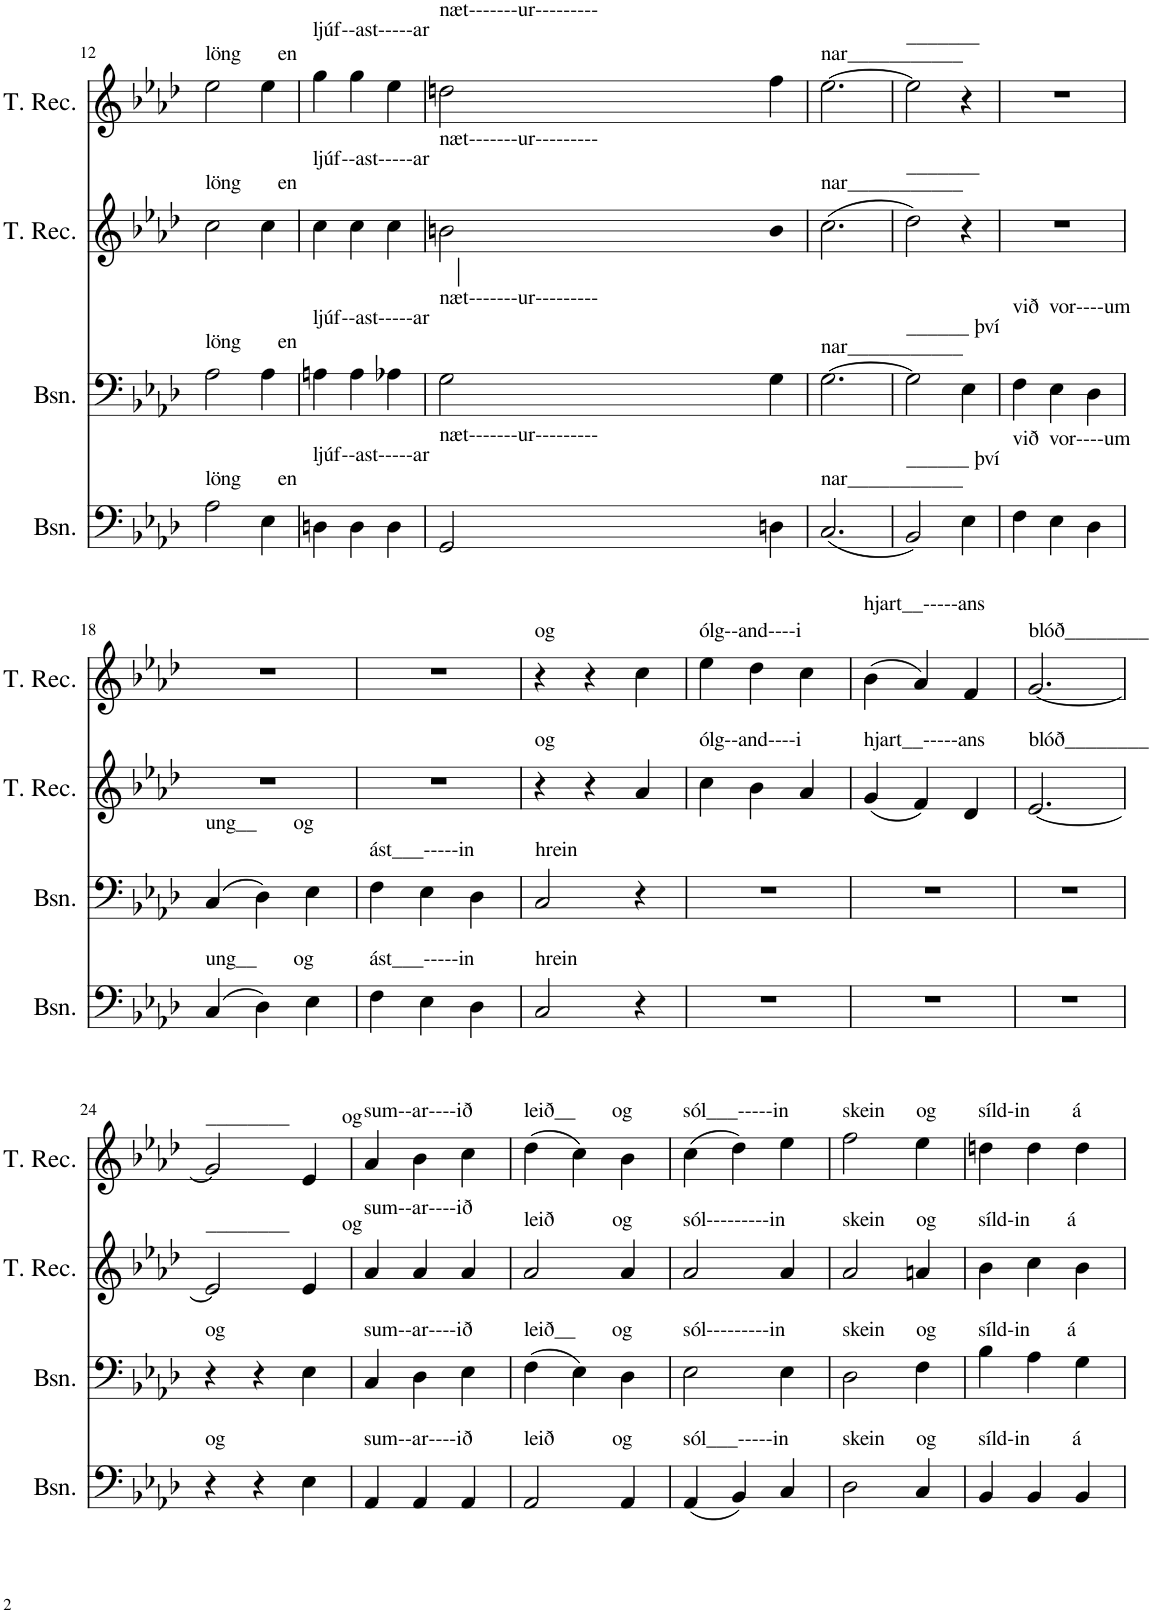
**kern	**kern	**kern	**kern
*part4	*part3	*part2	*part1
*staff4	*staff3	*staff2	*staff1
*I"Bassoon	*I"Bassoon	*I"Tenor Recorder	*I"Tenor Recorder
*I'Bsn.	*I'Bsn.	*I'T. Rec.	*I'T. Rec.
!!LO:PB:g=z
*clefF4	*clefF4	*clefG2	*clefG2
*k[b-e-a-d-]	*k[b-e-a-d-]	*k[b-e-a-d-]	*k[b-e-a-d-]
*M3/4	*M3/4	*M3/4	*M3/4
=12	=12	=12	=12
!	!	!	!LO:TX:a:t=löng       en
!	!	!LO:TX:a:t=löng       en	!
!	!LO:TX:a:t=löng       en	!	!
!LO:TX:a:t=löng       en	!	!	!
2A-\	2A-\	2cc\	2ee-\
4E-\	4A-\	4cc\	4ee-\
=13	=13	=13	=13
!	!	!	!LO:TX:a:t=ljúf--ast-----ar
!	!	!LO:TX:a:t=ljúf--ast-----ar	!
!	!LO:TX:a:t=ljúf--ast-----ar	!	!
!LO:TX:a:t=ljúf--ast-----ar	!	!	!
4Dn\	4An\	4cc\	4gg\
4D\	4A\	4cc\	4gg\
4D\	4A-X\	4cc\	4ee-\
=14	=14	=14	=14
!	!	!	!LO:TX:a:t=næt-------ur---------
!	!	!LO:TX:a:t=næt-------ur---------	!
!	!LO:TX:a:t=næt-------ur---------	!	!
!LO:TX:a:t=næt-------ur---------	!	!	!
2GG/	2G\	2bn\	2ddn\
4Dn\	4G\	4b\	4ff\
=15	=15	=15	=15
!	!	!	!LO:TX:a:t=nar___________
!	!	!LO:TX:a:t=nar___________	!
!	!LO:TX:a:t=nar___________	!	!
!LO:TX:a:t=nar___________	!	!	!
(2.C/	[2.G\	(2.cc\	[2.ee-\
=16	=16	=16	=16
!	!	!	!LO:TX:a:t=_______
!	!	!LO:TX:a:t=_______	!
!	!LO:TX:a:t=______ því	!	!
!LO:TX:a:t=______ því	!	!	!
2BB-/)	2G\]	2dd-\)	2ee-\]
4E-\	4E-\	4r	4r
=17	=17	=17	=17
!	!LO:TX:a:t=við  vor----um	!	!
!LO:TX:a:t=við  vor----um	!	!	!
4F\	4F\	2.r	2.r
4E-\	4E-\	.	.
4D-\	4D-\	.	.
!!LO:LB:g=z
=18	=18	=18	=18
!	!LO:TX:a:t=ung__       og	!	!
!LO:TX:a:t=ung__       og	!	!	!
(4C/	(4C/	2.r	2.r
4D-\)	4D-\)	.	.
4E-\	4E-\	.	.
=19	=19	=19	=19
!	!LO:TX:a:t=ást___-----in	!	!
!LO:TX:a:t=ást___-----in	!	!	!
4F\	4F\	2.r	2.r
4E-\	4E-\	.	.
4D-\	4D-\	.	.
=20	=20	=20	=20
!	!	!	!LO:TX:a:t=og
!	!	!LO:TX:a:t=og	!
!	!LO:TX:a:t=hrein	!	!
!LO:TX:a:t=hrein	!	!	!
2C/	2C/	4r	4r
.	.	4r	4r
4r	4r	4a-/	4cc\
=21	=21	=21	=21
!	!	!	!LO:TX:a:t=ólg--and----i
!	!	!LO:TX:a:t=ólg--and----i	!
2.r	2.r	4cc\	4ee-\
.	.	4b-\	4dd-\
.	.	4a-/	4cc\
=22	=22	=22	=22
!	!	!	!LO:TX:a:t=hjart__-----ans
!	!	!LO:TX:a:t=hjart__-----ans	!
2.r	2.r	(4g/	(4b-\
.	.	4f/)	4a-/)
.	.	4d-/	4f/
=23	=23	=23	=23
!	!	!	!LO:TX:a:t=blóð________
!	!	!LO:TX:a:t=blóð________	!
2.r	2.r	[2.e-/	[2.g/
!!LO:LB:g=z
=24	=24	=24	=24
!	!	!	!LO:TX:a:t=________          og
!	!	!LO:TX:a:t=________          og	!
!	!LO:TX:a:t=og	!	!
!LO:TX:a:t=og	!	!	!
4r	4r	2e-/]	2g/]
4r	4r	.	.
4E-\	4E-\	4e-/	4e-/
=25	=25	=25	=25
!	!	!	!LO:TX:a:t=sum--ar----ið
!	!	!LO:TX:a:t=sum--ar----ið	!
!	!LO:TX:a:t=sum--ar----ið	!	!
!LO:TX:a:t=sum--ar----ið	!	!	!
4AA-/	4C/	4a-/	4a-/
4AA-/	4D-\	4a-/	4b-\
4AA-/	4E-\	4a-/	4cc\
=26	=26	=26	=26
!	!	!	!LO:TX:a:t=leið__       og
!	!	!LO:TX:a:t=leið           og	!
!	!LO:TX:a:t=leið__       og	!	!
!LO:TX:a:t=leið           og	!	!	!
2AA-/	(4F\	2a-/	(4dd-\
.	4E-\)	.	4cc\)
4AA-/	4D-\	4a-/	4b-\
=27	=27	=27	=27
!	!	!	!LO:TX:a:t=sól___-----in
!	!	!LO:TX:a:t=sól---------in	!
!	!LO:TX:a:t=sól---------in	!	!
!LO:TX:a:t=sól___-----in	!	!	!
(4AA-/	2E-\	2a-/	(4cc\
4BB-/)	.	.	4dd-\)
4C/	4E-\	4a-/	4ee-\
=28	=28	=28	=28
!	!	!	!LO:TX:a:t=skein      og
!	!	!LO:TX:a:t=skein      og	!
!	!LO:TX:a:t=skein      og	!	!
!LO:TX:a:t=skein      og	!	!	!
2D-\	2D-\	2a-/	2ff\
4C/	4F\	4an/	4ee-\
=29	=29	=29	=29
!	!	!	!LO:TX:a:t=síld-in        á
!	!	!LO:TX:a:t=síld-in       á	!
!	!LO:TX:a:t=síld-in       á	!	!
!LO:TX:a:t=síld-in        á	!	!	!
4BB-/	4B-\	4b-\	4ddn\
4BB-/	4A-\	4cc\	4dd\
4BB-/	4G\	4b-\	4dd\
=	=	=	=
*-	*-	*-	*-
